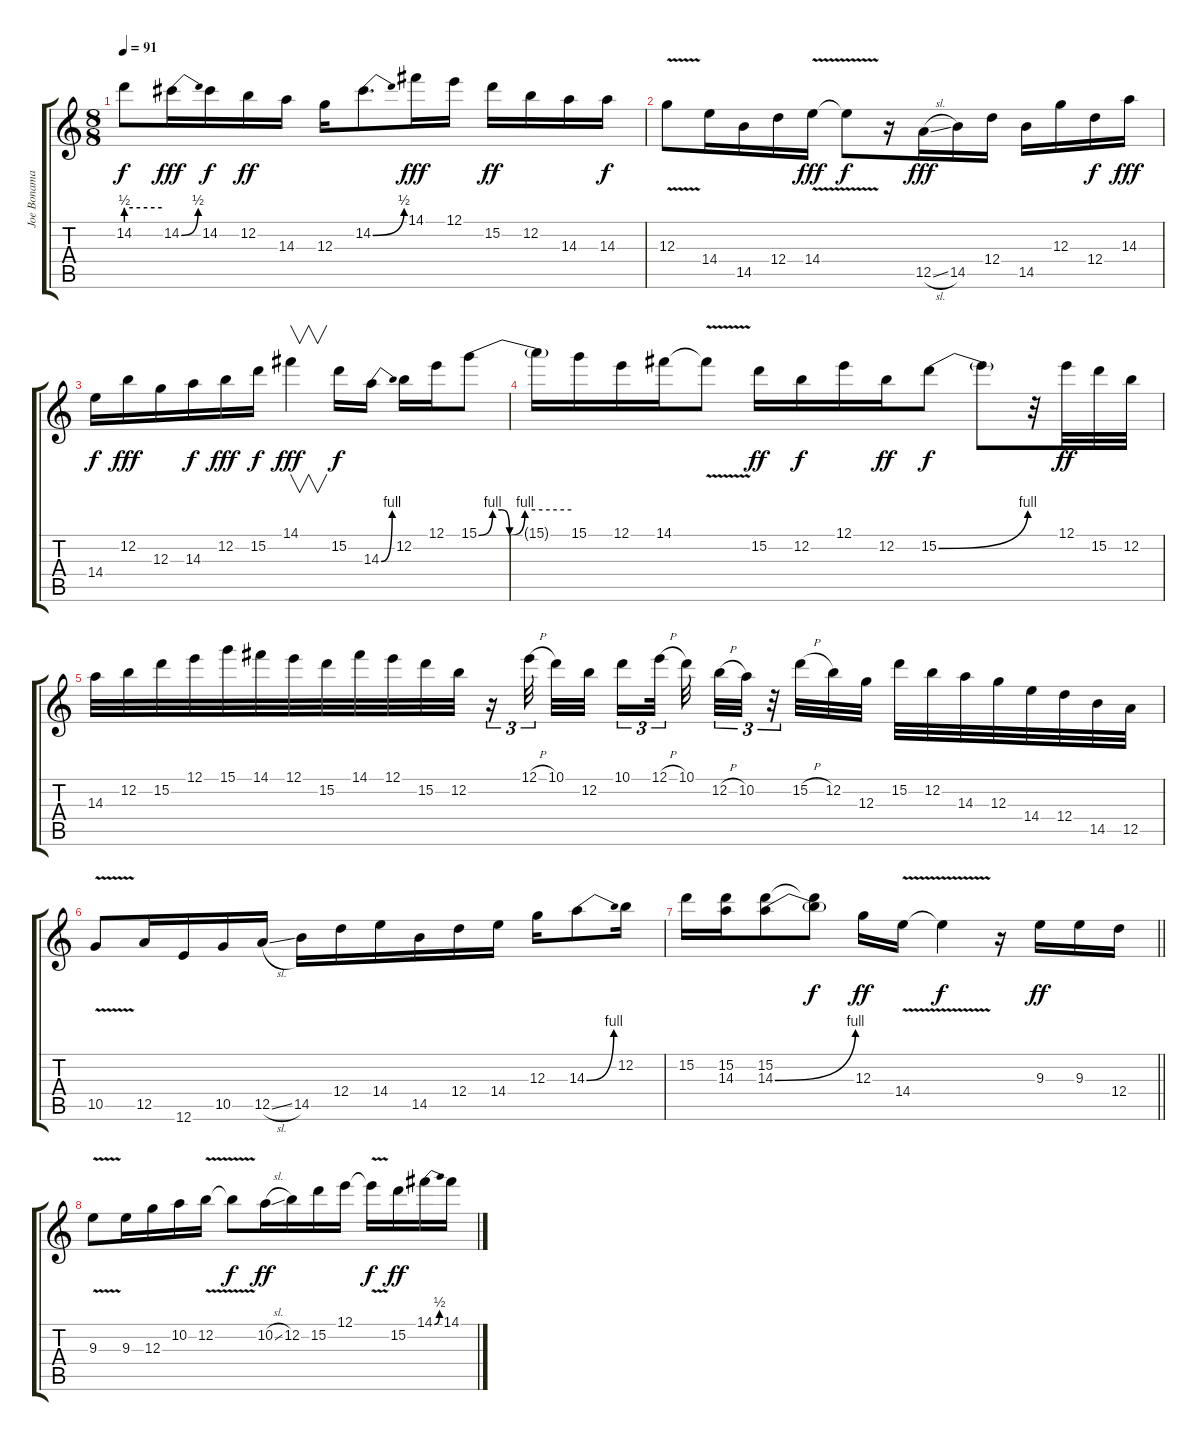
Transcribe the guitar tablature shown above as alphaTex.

\track ("Joe Bonamassa Guitar" "Joe Bonama") {instrument overdrivenguitar}
\staff {score tabs}
\tuning (E4 B3 G3 D3 A2 E2) {hide}
\ts (8 8)
\tempo 91
\clef g2
\ks c
14.2{be (hold 0 2 60 2) t}.8{dy f} 14.2{be (bend 0 0 60 2)}.16{dy fff} 14.2.16{dy f} 12.2.16{dy ff} 14.3.16 12.3.16 14.2{be (bend 0 0 60 2)}.8{d} 14.1.16{dy fff} 12.1.16 15.2.16{dy ff} 12.2.16 14.3.16 14.3.16{dy f} |
12.3{v}.8 14.4.16 14.5.16 12.4.16 14.4{v}.16{dy fff} 14.4{t}.8{dy f} r.16 12.5{sl}.16{dy fff} 14.5.16 12.4.16 14.5.16 12.3.16 12.4.16{dy f} 14.3.16{dy fff} |
14.4.16{dy f} 12.2.16{dy fff} 12.3.16 14.3.16{dy f} 12.2.16{dy fff} 15.2.16{dy f} 14.1.4{v dy fff} 15.2.16{dy f} 14.3{be (bend 0 0 60 4)}.16 12.2.16 12.1.16 15.1{be (custom 0 0 9 4 15 4 20 0 30 4 60 4)}.8 |
15.1{t}.16 15.1.16 12.1.16 14.1.16 14.1{v t}.8 15.2.16{dy ff} 12.2.16{dy f} 12.1.16 12.2.16{dy ff} 15.2{be (bend 0 0 60 4)}.8{dy f} 15.2{t}.8 r.32 12.1.32{dy ff} 15.2.32 12.2.32 |
14.3.32 12.2.32 15.2.32 12.1.32 15.1.32 14.1.32 12.1.32 15.2.32 14.1.32 12.1.32 15.2.32 12.2.32 r.16{tu (3 2)} 12.1{h}.32{tu (3 2) beam splitsecondary} 10.1.32 12.2.32 10.1.16{tu (3 2)} 12.1{h}.32{tu (3 2) beam splitsecondary} 10.1.32{beam splitsecondary} 12.2{h}.32{tu (3 2)} 10.2.32{tu (3 2)} r.32{tu (3 2)} 15.2{h}.32 12.2.32 12.3.32 15.2.32 12.2.32 14.3.32 12.3.32 14.4.32 12.4.32 14.5.32 12.5.32 |
10.5{v}.8 12.5.16 12.6.16 10.5.16 12.5{sl}.16 14.5.16 12.4.16 14.4.16 14.5.16 12.4.16 14.4.16 12.3.16 14.3{be (bend 0 0 60 4)}.8 12.2.16 |
\barLineRight lightlight
15.2.16 (15.2 14.3).16 (15.2 14.3{be (bend 0 0 60 4)}).8 (15.2{t} 14.3{t}).8{dy f} 12.3.16{dy ff} 14.4{v}.16 14.4{t}.4{dy f} r.16 9.3.16{dy ff} 9.3.16 12.4.16 |
9.3{v}.8 9.3.16 12.3.16 10.2.16 12.2{v}.16 12.2{t}.8{dy f} 10.2{sl}.16{dy ff} 12.2.16 15.2.16 12.1.16 12.1{v t}.16{dy f} 15.2.16{dy ff} 14.1{be (bend 0 0 60 2)}.16 14.1.16
